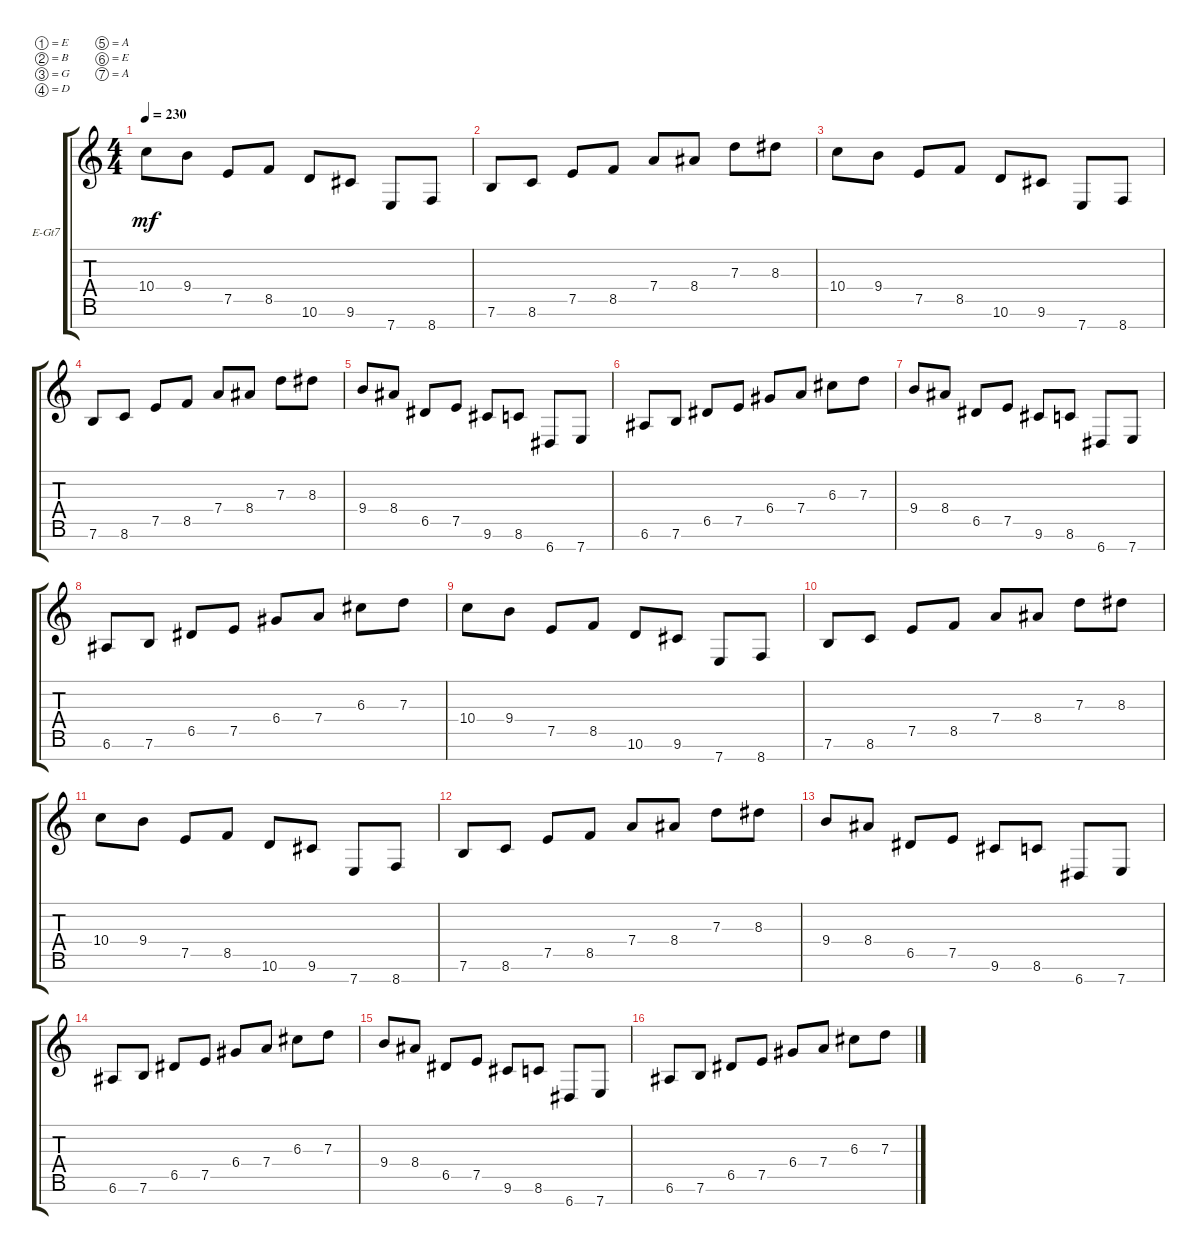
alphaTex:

\defaultSystemsLayout 4
\bracketExtendMode groupsimilarinstruments
\firstSystemTrackNameOrientation horizontal
\otherSystemsTrackNameOrientation horizontal
\track ("Electric Guitar" "E-Gt7") {instrument distortionguitar}
\staff {score tabs}
\tuning (E4 B3 G3 D3 A2 E2 A1)
\ts (4 4)
\tempo 230
\clef g2
\scale
0.333333
\ks c
10.4.8{dy mf} 9.4.8 7.5.8 8.5.8 10.6.8 9.6.8 7.7.8 8.7.8 |
\scale
0.333333 7.6.8 8.6.8 7.5.8 8.5.8 7.4.8 8.4.8 7.3.8 8.3.8 |
\scale
0.333333 10.4.8 9.4.8 7.5.8 8.5.8 10.6.8 9.6.8 7.7.8 8.7.8 |
\scale
0.333333 7.6.8 8.6.8 7.5.8 8.5.8 7.4.8 8.4.8 7.3.8 8.3.8 |
\scale
0.333333 9.4.8 8.4.8 6.5.8 7.5.8 9.6.8 8.6.8 6.7.8 7.7.8 |
\scale
0.333333 6.6.8 7.6.8 6.5.8 7.5.8 6.4.8 7.4.8 6.3.8 7.3.8 |
\scale
0.333333 9.4.8 8.4.8 6.5.8 7.5.8 9.6.8 8.6.8 6.7.8 7.7.8 |
\scale
0.333333 6.6.8 7.6.8 6.5.8 7.5.8 6.4.8 7.4.8 6.3.8 7.3.8 |
\scale
0.333333 10.4.8 9.4.8 7.5.8 8.5.8 10.6.8 9.6.8 7.7.8 8.7.8 |
\scale
0.333333 7.6.8 8.6.8 7.5.8 8.5.8 7.4.8 8.4.8 7.3.8 8.3.8 |
\scale
0.333333 10.4.8 9.4.8 7.5.8 8.5.8 10.6.8 9.6.8 7.7.8 8.7.8 |
\scale
0.333333 7.6.8 8.6.8 7.5.8 8.5.8 7.4.8 8.4.8 7.3.8 8.3.8 |
\scale
0.333333 9.4.8 8.4.8 6.5.8 7.5.8 9.6.8 8.6.8 6.7.8 7.7.8 |
\scale
0.333333 6.6.8 7.6.8 6.5.8 7.5.8 6.4.8 7.4.8 6.3.8 7.3.8 |
\scale
0.333333 9.4.8 8.4.8 6.5.8 7.5.8 9.6.8 8.6.8 6.7.8 7.7.8 |
\scale
0.333333 6.6.8 7.6.8 6.5.8 7.5.8 6.4.8 7.4.8 6.3.8 7.3.8
